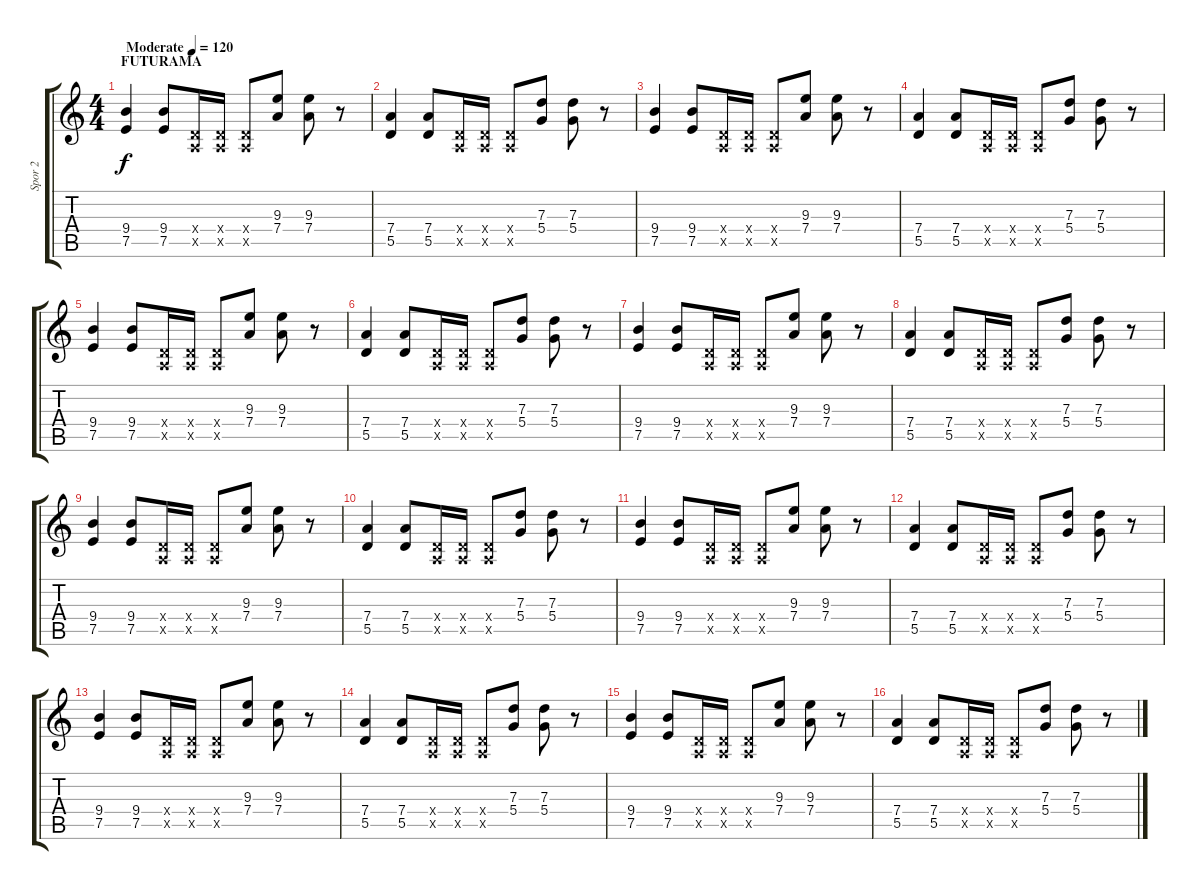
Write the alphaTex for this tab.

\track ("Spor 2" "Spor 2") {instrument overdrivenguitar}
\staff {score tabs}
\tuning (E4 B3 G3 D3 A2 E2) {hide}
\ts (4 4)
\section ("" "FUTURAMA")
\tempo (120 "Moderate")
\clef g2
\ks c
(9.4 7.5).4{dy f instrument overdrivenguitar} (9.4 7.5).8 (0.4{x} 0.5{x}).16 (0.4{x} 0.5{x}).16 (0.4{x} 0.5{x}).8 (9.3 7.4).8 (9.3 7.4).8 r.8 |
(7.4 5.5).4 (7.4 5.5).8 (0.4{x} 0.5{x}).16 (0.4{x} 0.5{x}).16 (0.4{x} 0.5{x}).8 (7.3 5.4).8 (7.3 5.4).8 r.8 |
(9.4 7.5).4 (9.4 7.5).8 (0.4{x} 0.5{x}).16 (0.4{x} 0.5{x}).16 (0.4{x} 0.5{x}).8 (9.3 7.4).8 (9.3 7.4).8 r.8 |
(7.4 5.5).4 (7.4 5.5).8 (0.4{x} 0.5{x}).16 (0.4{x} 0.5{x}).16 (0.4{x} 0.5{x}).8 (7.3 5.4).8 (7.3 5.4).8 r.8 |
(9.4 7.5).4 (9.4 7.5).8 (0.4{x} 0.5{x}).16 (0.4{x} 0.5{x}).16 (0.4{x} 0.5{x}).8 (9.3 7.4).8 (9.3 7.4).8 r.8 |
(7.4 5.5).4 (7.4 5.5).8 (0.4{x} 0.5{x}).16 (0.4{x} 0.5{x}).16 (0.4{x} 0.5{x}).8 (7.3 5.4).8 (7.3 5.4).8 r.8 |
(9.4 7.5).4 (9.4 7.5).8 (0.4{x} 0.5{x}).16 (0.4{x} 0.5{x}).16 (0.4{x} 0.5{x}).8 (9.3 7.4).8 (9.3 7.4).8 r.8 |
(7.4 5.5).4 (7.4 5.5).8 (0.4{x} 0.5{x}).16 (0.4{x} 0.5{x}).16 (0.4{x} 0.5{x}).8 (7.3 5.4).8 (7.3 5.4).8 r.8 |
(9.4 7.5).4 (9.4 7.5).8 (0.4{x} 0.5{x}).16 (0.4{x} 0.5{x}).16 (0.4{x} 0.5{x}).8 (9.3 7.4).8 (9.3 7.4).8 r.8 |
(7.4 5.5).4 (7.4 5.5).8 (0.4{x} 0.5{x}).16 (0.4{x} 0.5{x}).16 (0.4{x} 0.5{x}).8 (7.3 5.4).8 (7.3 5.4).8 r.8 |
(9.4 7.5).4 (9.4 7.5).8 (0.4{x} 0.5{x}).16 (0.4{x} 0.5{x}).16 (0.4{x} 0.5{x}).8 (9.3 7.4).8 (9.3 7.4).8 r.8 |
(7.4 5.5).4 (7.4 5.5).8 (0.4{x} 0.5{x}).16 (0.4{x} 0.5{x}).16 (0.4{x} 0.5{x}).8 (7.3 5.4).8 (7.3 5.4).8 r.8 |
(9.4 7.5).4 (9.4 7.5).8 (0.4{x} 0.5{x}).16 (0.4{x} 0.5{x}).16 (0.4{x} 0.5{x}).8 (9.3 7.4).8 (9.3 7.4).8 r.8 |
(7.4 5.5).4 (7.4 5.5).8 (0.4{x} 0.5{x}).16 (0.4{x} 0.5{x}).16 (0.4{x} 0.5{x}).8 (7.3 5.4).8 (7.3 5.4).8 r.8 |
(9.4 7.5).4 (9.4 7.5).8 (0.4{x} 0.5{x}).16 (0.4{x} 0.5{x}).16 (0.4{x} 0.5{x}).8 (9.3 7.4).8 (9.3 7.4).8 r.8 |
(7.4 5.5).4 (7.4 5.5).8 (0.4{x} 0.5{x}).16 (0.4{x} 0.5{x}).16 (0.4{x} 0.5{x}).8 (7.3 5.4).8 (7.3 5.4).8 r.8
